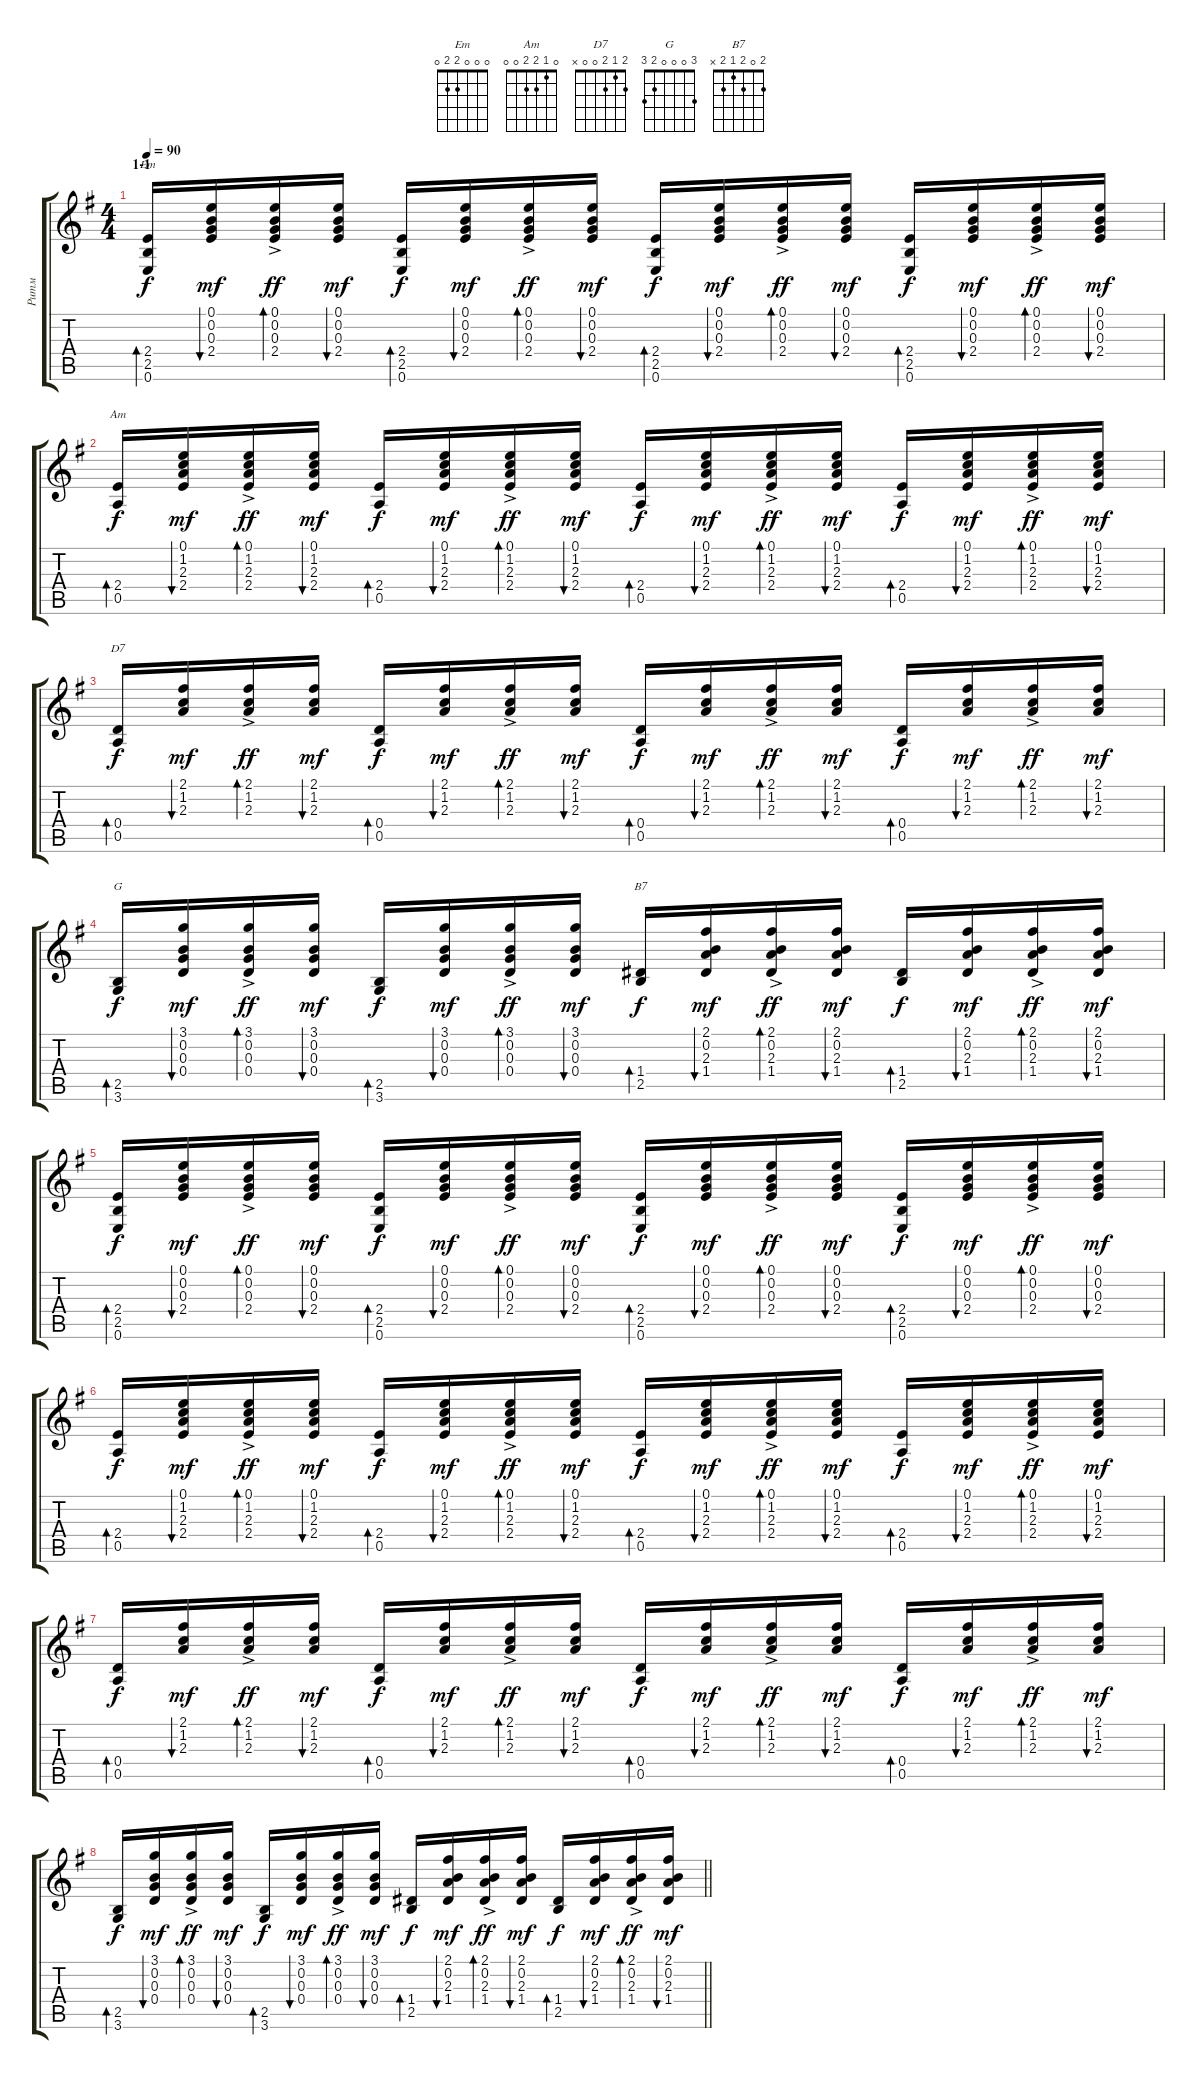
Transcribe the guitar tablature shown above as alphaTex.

\track ("Ритм" "Ритм") {instrument acousticguitarsteel}
\staff {score tabs}
\tuning (E4 B3 G3 D3 A2 E2) {hide}
\chord ("Em" 0 0 0 2 2 0)
\chord ("Am" 0 1 2 2 0 0)
\chord ("D7" 2 1 2 0 0 x)
\chord ("G" 3 0 0 0 2 3)
\chord ("B7" 2 0 2 1 2 x)
\ts (4 4)
\section ("" "1-1")
\tempo 90
\clef g2
\ks eminor
(2.4 2.5 0.6).16{bd 30 ch "Em" dy f} (0.1 0.2 0.3 2.4).16{bu 30 dy mf} (0.1{ac} 0.2{ac} 0.3{ac} 2.4{ac}).16{bd 30 dy ff} (0.1 0.2 0.3 2.4).16{bu 30 dy mf} (2.4 2.5 0.6).16{bd 30 dy f} (0.1 0.2 0.3 2.4).16{bu 30 dy mf} (0.1{ac} 0.2{ac} 0.3{ac} 2.4{ac}).16{bd 30 dy ff} (0.1 0.2 0.3 2.4).16{bu 30 dy mf} (2.4 2.5 0.6).16{bd 30 dy f} (0.1 0.2 0.3 2.4).16{bu 30 dy mf} (0.1{ac} 0.2{ac} 0.3{ac} 2.4{ac}).16{bd 30 dy ff} (0.1 0.2 0.3 2.4).16{bu 30 dy mf} (2.4 2.5 0.6).16{bd 30 dy f} (0.1 0.2 0.3 2.4).16{bu 30 dy mf} (0.1{ac} 0.2{ac} 0.3{ac} 2.4{ac}).16{bd 30 dy ff} (0.1 0.2 0.3 2.4).16{bu 30 dy mf} |
(2.4 0.5).16{bd 30 ch "Am" dy f} (0.1 1.2 2.3 2.4).16{bu 30 dy mf} (0.1{ac} 1.2{ac} 2.3{ac} 2.4{ac}).16{bd 30 dy ff} (0.1 1.2 2.3 2.4).16{bu 30 dy mf} (2.4 0.5).16{bd 30 dy f} (0.1 1.2 2.3 2.4).16{bu 30 dy mf} (0.1{ac} 1.2{ac} 2.3{ac} 2.4{ac}).16{bd 30 dy ff} (0.1 1.2 2.3 2.4).16{bu 30 dy mf} (2.4 0.5).16{bd 30 dy f} (0.1 1.2 2.3 2.4).16{bu 30 dy mf} (0.1{ac} 1.2{ac} 2.3{ac} 2.4{ac}).16{bd 30 dy ff} (0.1 1.2 2.3 2.4).16{bu 30 dy mf} (2.4 0.5).16{bd 30 dy f} (0.1 1.2 2.3 2.4).16{bu 30 dy mf} (0.1{ac} 1.2{ac} 2.3{ac} 2.4{ac}).16{bd 30 dy ff} (0.1 1.2 2.3 2.4).16{bu 30 dy mf} |
(0.4 0.5).16{bd 30 ch "D7" dy f} (2.1 1.2 2.3).16{bu 30 dy mf} (2.1{ac} 1.2{ac} 2.3{ac}).16{bd 30 dy ff} (2.1 1.2 2.3).16{bu 30 dy mf} (0.4 0.5).16{bd 30 dy f} (2.1 1.2 2.3).16{bu 30 dy mf} (2.1{ac} 1.2{ac} 2.3{ac}).16{bd 30 dy ff} (2.1 1.2 2.3).16{bu 30 dy mf} (0.4 0.5).16{bd 30 dy f} (2.1 1.2 2.3).16{bu 30 dy mf} (2.1{ac} 1.2{ac} 2.3{ac}).16{bd 30 dy ff} (2.1 1.2 2.3).16{bu 30 dy mf} (0.4 0.5).16{bd 30 dy f} (2.1 1.2 2.3).16{bu 30 dy mf} (2.1{ac} 1.2{ac} 2.3{ac}).16{bd 30 dy ff} (2.1 1.2 2.3).16{bu 30 dy mf} |
(2.5 3.6).16{bd 30 ch "G" dy f} (3.1 0.2 0.3 0.4).16{bu 30 dy mf} (3.1{ac} 0.2{ac} 0.3{ac} 0.4).16{bd 30 dy ff} (3.1 0.2 0.3 0.4).16{bu 30 dy mf} (2.5 3.6).16{bd 30 dy f} (3.1 0.2 0.3 0.4).16{bu 30 dy mf} (3.1{ac} 0.2{ac} 0.3{ac} 0.4).16{bd 30 dy ff} (3.1 0.2 0.3 0.4).16{bu 30 dy mf} (1.4 2.5).16{bd 30 ch "B7" dy f} (2.1 0.2 2.3 1.4).16{bu 30 dy mf} (2.1{ac} 0.2{ac} 2.3{ac} 1.4).16{bd 30 dy ff} (2.1 0.2 2.3 1.4).16{bu 30 dy mf} (1.4 2.5).16{bd 30 dy f} (2.1 0.2 2.3 1.4).16{bu 30 dy mf} (2.1{ac} 0.2{ac} 2.3{ac} 1.4).16{bd 30 dy ff} (2.1 0.2 2.3 1.4).16{bu 30 dy mf} |
(2.4 2.5 0.6).16{bd 30 dy f} (0.1 0.2 0.3 2.4).16{bu 30 dy mf} (0.1{ac} 0.2{ac} 0.3{ac} 2.4{ac}).16{bd 30 dy ff} (0.1 0.2 0.3 2.4).16{bu 30 dy mf} (2.4 2.5 0.6).16{bd 30 dy f} (0.1 0.2 0.3 2.4).16{bu 30 dy mf} (0.1{ac} 0.2{ac} 0.3{ac} 2.4{ac}).16{bd 30 dy ff} (0.1 0.2 0.3 2.4).16{bu 30 dy mf} (2.4 2.5 0.6).16{bd 30 dy f} (0.1 0.2 0.3 2.4).16{bu 30 dy mf} (0.1{ac} 0.2{ac} 0.3{ac} 2.4{ac}).16{bd 30 dy ff} (0.1 0.2 0.3 2.4).16{bu 30 dy mf} (2.4 2.5 0.6).16{bd 30 dy f} (0.1 0.2 0.3 2.4).16{bu 30 dy mf} (0.1{ac} 0.2{ac} 0.3{ac} 2.4{ac}).16{bd 30 dy ff} (0.1 0.2 0.3 2.4).16{bu 30 dy mf} |
(2.4 0.5).16{bd 30 dy f} (0.1 1.2 2.3 2.4).16{bu 30 dy mf} (0.1{ac} 1.2{ac} 2.3{ac} 2.4{ac}).16{bd 30 dy ff} (0.1 1.2 2.3 2.4).16{bu 30 dy mf} (2.4 0.5).16{bd 30 dy f} (0.1 1.2 2.3 2.4).16{bu 30 dy mf} (0.1{ac} 1.2{ac} 2.3{ac} 2.4{ac}).16{bd 30 dy ff} (0.1 1.2 2.3 2.4).16{bu 30 dy mf} (2.4 0.5).16{bd 30 dy f} (0.1 1.2 2.3 2.4).16{bu 30 dy mf} (0.1{ac} 1.2{ac} 2.3{ac} 2.4{ac}).16{bd 30 dy ff} (0.1 1.2 2.3 2.4).16{bu 30 dy mf} (2.4 0.5).16{bd 30 dy f} (0.1 1.2 2.3 2.4).16{bu 30 dy mf} (0.1{ac} 1.2{ac} 2.3{ac} 2.4{ac}).16{bd 30 dy ff} (0.1 1.2 2.3 2.4).16{bu 30 dy mf} |
(0.4 0.5).16{bd 30 dy f} (2.1 1.2 2.3).16{bu 30 dy mf} (2.1{ac} 1.2{ac} 2.3{ac}).16{bd 30 dy ff} (2.1 1.2 2.3).16{bu 30 dy mf} (0.4 0.5).16{bd 30 dy f} (2.1 1.2 2.3).16{bu 30 dy mf} (2.1{ac} 1.2{ac} 2.3{ac}).16{bd 30 dy ff} (2.1 1.2 2.3).16{bu 30 dy mf} (0.4 0.5).16{bd 30 dy f} (2.1 1.2 2.3).16{bu 30 dy mf} (2.1{ac} 1.2{ac} 2.3{ac}).16{bd 30 dy ff} (2.1 1.2 2.3).16{bu 30 dy mf} (0.4 0.5).16{bd 30 dy f} (2.1 1.2 2.3).16{bu 30 dy mf} (2.1{ac} 1.2{ac} 2.3{ac}).16{bd 30 dy ff} (2.1 1.2 2.3).16{bu 30 dy mf} |
\barLineRight lightlight
(2.5 3.6).16{bd 30 dy f} (3.1 0.2 0.3 0.4).16{bu 30 dy mf} (3.1{ac} 0.2{ac} 0.3{ac} 0.4).16{bd 30 dy ff} (3.1 0.2 0.3 0.4).16{bu 30 dy mf} (2.5 3.6).16{bd 30 dy f} (3.1 0.2 0.3 0.4).16{bu 30 dy mf} (3.1{ac} 0.2{ac} 0.3{ac} 0.4).16{bd 30 dy ff} (3.1 0.2 0.3 0.4).16{bu 30 dy mf} (1.4 2.5).16{bd 30 dy f} (2.1 0.2 2.3 1.4).16{bu 30 dy mf} (2.1{ac} 0.2{ac} 2.3{ac} 1.4).16{bd 30 dy ff} (2.1 0.2 2.3 1.4).16{bu 30 dy mf} (1.4 2.5).16{bd 30 dy f} (2.1 0.2 2.3 1.4).16{bu 30 dy mf} (2.1{ac} 0.2{ac} 2.3{ac} 1.4).16{bd 30 dy ff} (2.1 0.2 2.3 1.4).16{bu 30 dy mf}
